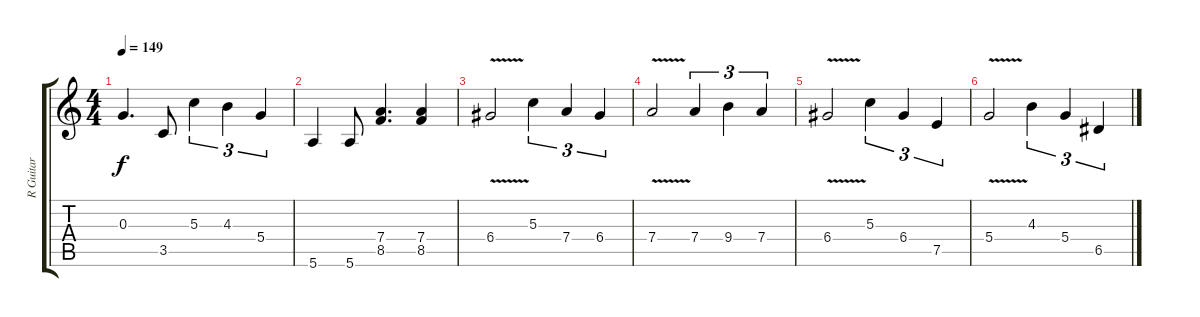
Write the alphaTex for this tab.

\track ("R Guitar" "R Guitar") {instrument distortionguitar}
\staff {score tabs}
\tuning (E4 B3 G3 D3 A2 E2) {hide}
\ts (4 4)
\tempo 149
\clef g2
\ks c
0.3.4{d dy f} 3.5.8 5.3.4{tu (3 2)} 4.3.4{tu (3 2)} 5.4.4{tu (3 2)} |
5.6.4 5.6.8 (7.4 8.5).4{d} (7.4 8.5).4 |
6.4{v}.2 5.3.4{tu (3 2)} 7.4.4{tu (3 2)} 6.4.4{tu (3 2)} |
7.4{v}.2 7.4.4{tu (3 2)} 9.4.4{tu (3 2)} 7.4.4{tu (3 2)} |
6.4{v}.2 5.3.4{tu (3 2)} 6.4.4{tu (3 2)} 7.5.4{tu (3 2)} |
5.4{v}.2 4.3.4{tu (3 2)} 5.4.4{tu (3 2)} 6.5.4{tu (3 2)}
